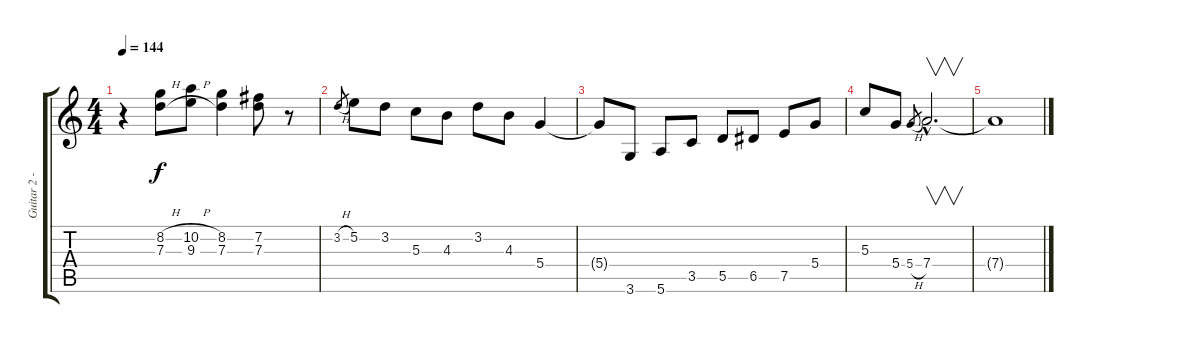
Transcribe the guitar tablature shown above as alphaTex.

\track ("Guitar 2 - Clean" "Guitar 2 -") {instrument acousticguitarnylon}
\staff {score tabs}
\tuning (E4 B3 G3 D3 A2 E2) {hide}
\ts (4 4)
\tempo 144
\clef g2
\ks c
r.4{dy f} (8.2{h} 7.3{h}).8 (10.2{h} 9.3{h}).8 (8.2 7.3).4 (7.2 7.3).8 r.8 |
3.2{h}.8{gr} 5.2.8 3.2.8 5.3.8 4.3.8 3.2.8 4.3.8 5.4.4 |
5.4{t}.8 3.6.8 5.6.8 3.5.8 5.5.8 6.5.8 7.5.8 5.4.8 |
5.3.8 5.4.8 5.4{h}.8{gr} 7.4{hac}.2{v d} |
7.4{t}.1
